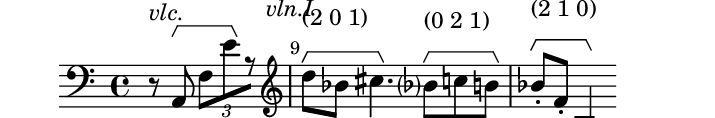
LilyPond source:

\version "2.10.33"

\include "../config/lib.ly"

\score {
  \new Staff {
    \time 4/4
    \relative c {
      \set Score.currentBarNumber = #9
      \bar ""
      \override Score.BarNumber #'break-visibility = #end-of-line-invisible
      \partial 2
      \clef bass
      \bracketUp
      r8^\markup{\italic{vlc.}}
      \override TextScript #'extra-offset = #'( 0 . 4 )
      a8\startGroup^\markup{(0 1 2)} \times 2/3 {f'8[ e'\stopGroup \once \override TextScript #'extra-offset = #'( 2 . 2 ) r^\markup{\italic{vln.I}}]} \revert TextScript #'extra-offset
      \clef treble
      \override TextScript #'extra-offset = #'( 0 . 1.5 )
      d'8\startGroup^\markup{(2 0 1)} bes cis4.\stopGroup 
      bes?8\startGroup^\markup{(0 2 1)} c b\stopGroup
      \revert Score.BarNumber #'break-visibility
      \override TextScript #'extra-offset = #'( 0 . 1.5 )
      bes-.\startGroup^\markup{(2 1 0)} f-. a,4-.\stopGroup
    }
  }
  \layout {
    \context {
      \Staff \consists "Horizontal_bracket_engraver"
    }
  }
}
\paper {
  paper-width = 12.1\cm
  paper-height = 2\cm
  line-width = 13\cm
  top-margin = -.4\cm
  left-margin = .1\cm
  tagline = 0
  indent = 0
}
